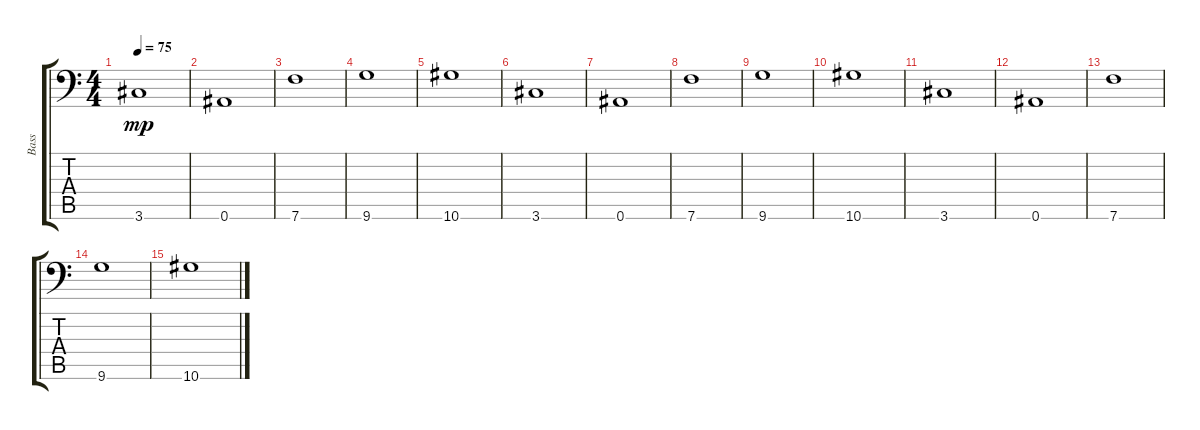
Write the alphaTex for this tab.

\track ("Bass" "Bass") {instrument electricbasspick}
\staff {score tabs}
\tuning (E4 B3 G3 D3 A2 Bb1) {hide}
\ts (4 4)
\tempo 75
\clef f4
\ks c
3.6.1{dy mp} |
0.6.1 |
7.6.1 |
9.6.1 |
10.6.1 |
3.6.1 |
0.6.1 |
7.6.1 |
9.6.1 |
10.6.1 |
3.6.1 |
0.6.1 |
7.6.1 |
9.6.1 |
10.6.1
